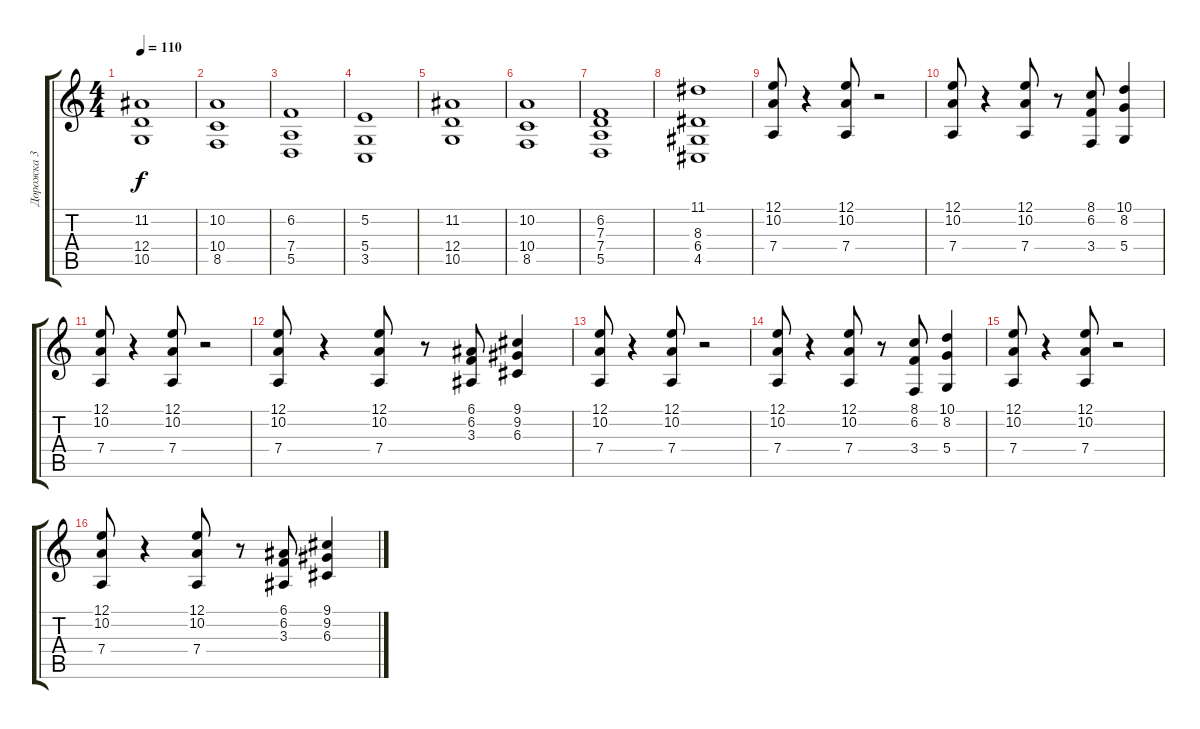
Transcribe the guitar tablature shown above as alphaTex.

\track ("Дорожка 3" "Дорожка 3") {instrument stringensemble2}
\staff {score tabs}
\tuning (E4 B3 G3 D3 A2 E2) {hide}
\ts (4 4)
\tempo 110
\clef g2
\ks c
(11.2 12.4 10.5).1{dy f} |
(10.2 10.4 8.5).1 |
(6.2 7.4 5.5).1 |
(5.2 5.4 3.5).1 |
(11.2 12.4 10.5).1 |
(10.2 10.4 8.5).1 |
(6.2 7.3 7.4 5.5).1 |
(11.1 8.3 6.4 4.5).1 |
(12.1 10.2 7.4).8 r.4 (12.1 10.2 7.4).8 r.2 |
(12.1 10.2 7.4).8 r.4 (12.1 10.2 7.4).8 r.8 (8.1 6.2 3.4).8 (10.1 8.2 5.4).4 |
(12.1 10.2 7.4).8 r.4 (12.1 10.2 7.4).8 r.2 |
(12.1 10.2 7.4).8 r.4 (12.1 10.2 7.4).8 r.8 (6.1 6.2 3.3).8 (9.1 9.2 6.3).4 |
(12.1 10.2 7.4).8 r.4 (12.1 10.2 7.4).8 r.2 |
(12.1 10.2 7.4).8 r.4 (12.1 10.2 7.4).8 r.8 (8.1 6.2 3.4).8 (10.1 8.2 5.4).4 |
(12.1 10.2 7.4).8 r.4 (12.1 10.2 7.4).8 r.2 |
(12.1 10.2 7.4).8 r.4 (12.1 10.2 7.4).8 r.8 (6.1 6.2 3.3).8 (9.1 9.2 6.3).4
